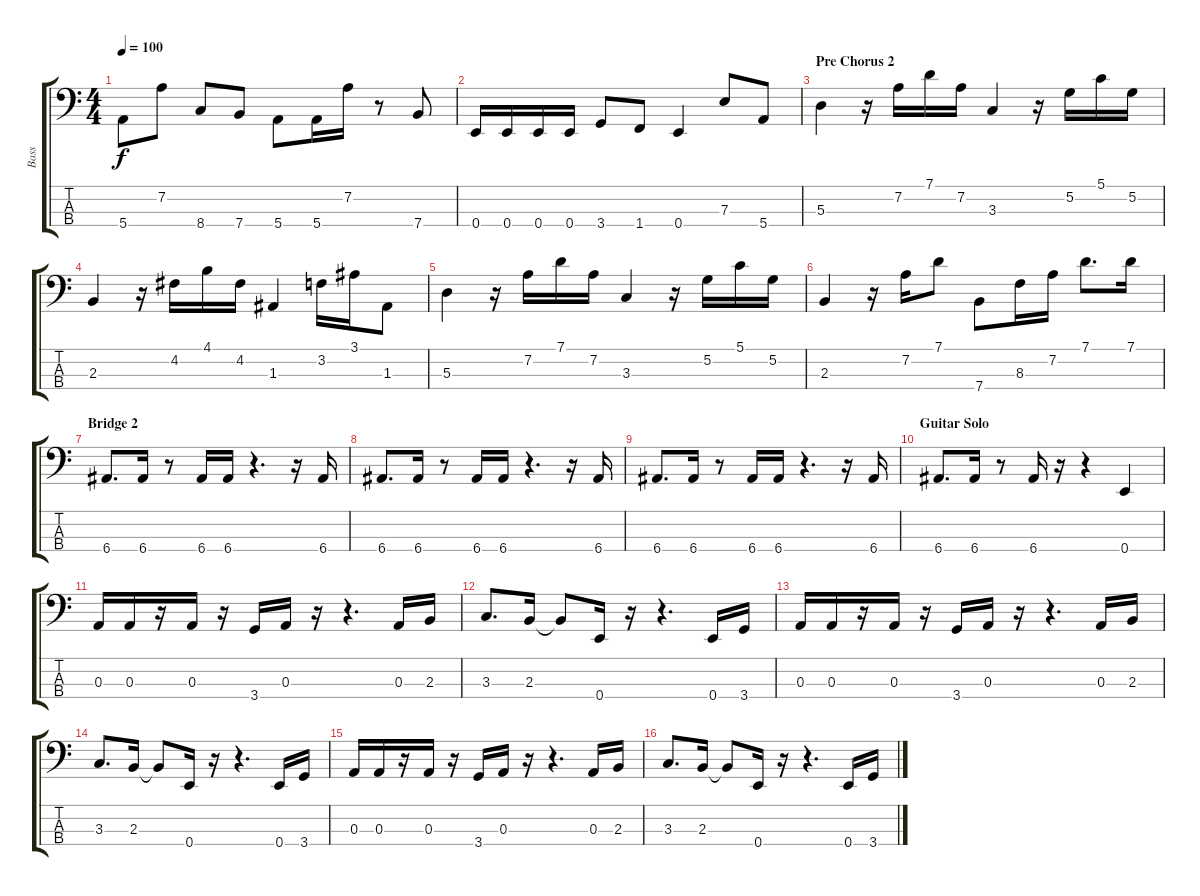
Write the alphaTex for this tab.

\track ("Bass" "Bass") {instrument electricbassfinger}
\staff {score tabs}
\tuning (G2 D2 A1 E1) {hide}
\ts (4 4)
\tempo 100
\clef f4
\ks c
5.4.8{dy f} 7.2.8 8.4.8 7.4.8 5.4.8 5.4.16 7.2.16 r.8 7.4.8 |
0.4.16 0.4.16 0.4.16 0.4.16 3.4.8 1.4.8 0.4.4 7.3.8 5.4.8 |
\section ("" "Pre Chorus 2")
5.3.4 r.16 7.2.16 7.1.16 7.2.16 3.3.4 r.16 5.2.16 5.1.16 5.2.16 |
2.3.4 r.16 4.2.16 4.1.16 4.2.16 1.3.4 3.2.16 3.1.16 1.3.8 |
5.3.4 r.16 7.2.16 7.1.16 7.2.16 3.3.4 r.16 5.2.16 5.1.16 5.2.16 |
2.3.4 r.16 7.2.16 7.1.8 7.4.8 8.3.16 7.2.16 7.1.8{d} 7.1.16 |
\section ("" "Bridge 2")
6.4.8{d} 6.4.16 r.8 6.4.16 6.4.16 r.4{d} r.16 6.4.16 |
6.4.8{d} 6.4.16 r.8 6.4.16 6.4.16 r.4{d} r.16 6.4.16 |
6.4.8{d} 6.4.16 r.8 6.4.16 6.4.16 r.4{d} r.16 6.4.16 |
\section ("" "Guitar Solo")
6.4.8{d} 6.4.16 r.8 6.4.16 r.16 r.4 0.4.4 |
0.3.16 0.3.16 r.16 0.3.16 r.16 3.4.16 0.3.16 r.16 r.4{d} 0.3.16 2.3.16 |
3.3.8{d} 2.3.16 2.3{t}.8 0.4.16 r.16 r.4{d} 0.4.16 3.4.16 |
0.3.16 0.3.16 r.16 0.3.16 r.16 3.4.16 0.3.16 r.16 r.4{d} 0.3.16 2.3.16 |
3.3.8{d} 2.3.16 2.3{t}.8 0.4.16 r.16 r.4{d} 0.4.16 3.4.16 |
0.3.16 0.3.16 r.16 0.3.16 r.16 3.4.16 0.3.16 r.16 r.4{d} 0.3.16 2.3.16 |
3.3.8{d} 2.3.16 2.3{t}.8 0.4.16 r.16 r.4{d} 0.4.16 3.4.16
